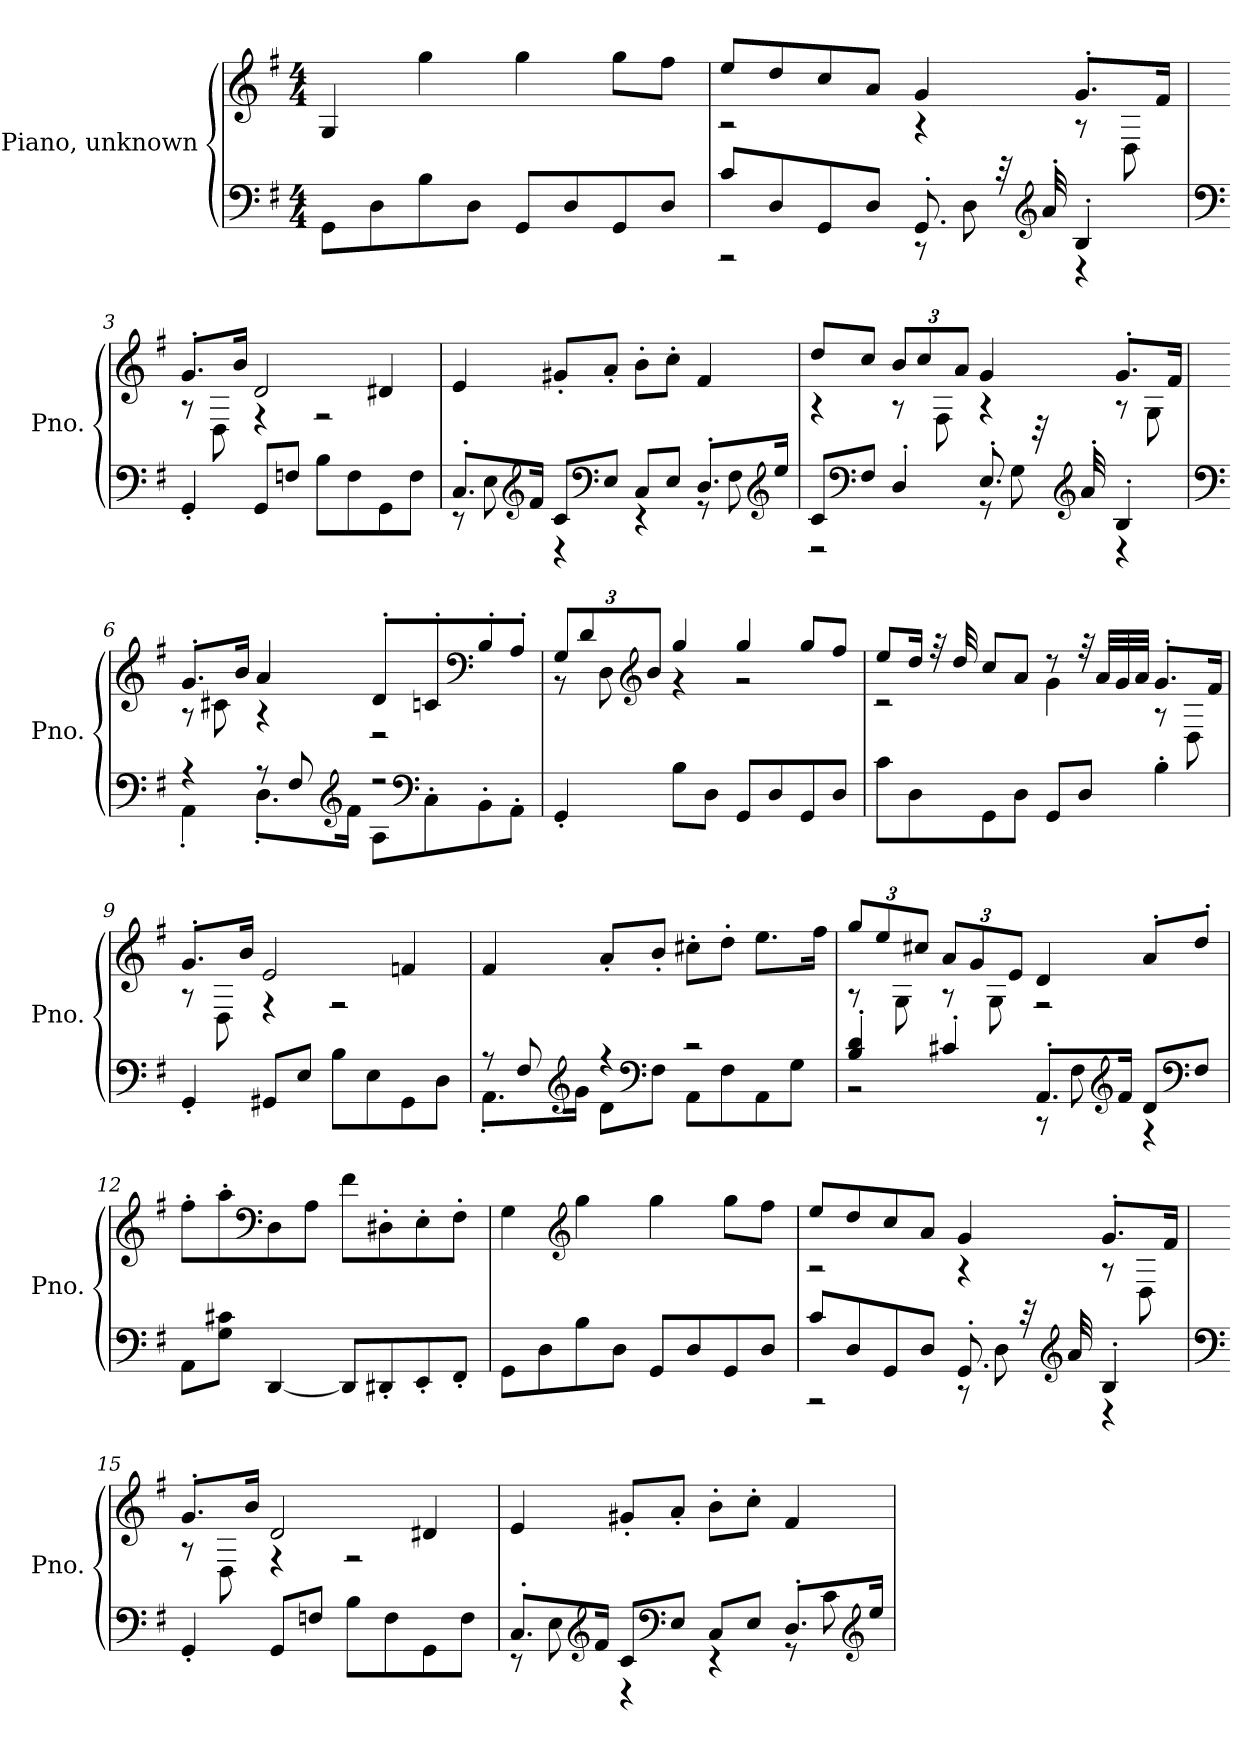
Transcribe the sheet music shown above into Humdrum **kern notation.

**kern	**kern
*part1	*part1
*staff2	*staff1
*I"Piano, unknown	*
*I'Pno.	*
*clefF4	*clefG2
*k[f#]	*k[f#]
*M4/4	*M4/4
*MM120	*MM120
=1	=1
8GG\L	4G/
8D\	.
8B\	4gg\
8D\J	.
8GG/L	4gg\
8D/	.
8GG/	8gg\L
8D/J	8ff#\J
=2	=2
*^	*^
8c/L	2r	8ee/L	2r
8D/	.	8dd/	.
8GG/	.	8cc/	.
8D/J	.	8a/J	.
8.GG'/	8r	4g/	4r
.	8D\	.	.
32r	.	.	.
*clefG2	*	*	*
32a'/	.	.	.
4B'/	4r	8.g'/L	8r
.	.	.	8D\
.	.	16f#/Jk	.
*v	*v	*	*
=3	=3	=3
*clefF4	*	*
4GG'/	8.g'/L	8r
.	.	8D\
.	16b/Jk	.
8GG/L	2d/	4r
8Fn/J	.	.
8B\L	.	2r
8F\	.	.
8GG\	4d#X/	.
8F\J	.	.
*	*v	*v
!!LO:LB:g=z
=4	=4
*^	*
8.C'/L	8r	4e/
.	8E\	.
*clefG2	*	*
16f#/Jk	.	.
8c/L	4r	8g#X'/L
*clefF4	*	*
8E/J	.	8a'/J
8C/L	4r	8b'\L
8E/J	.	8cc'\J
8.D'/L	8r	4f#/
.	8F#\	.
*clefG2	*	*
16ee/Jk	.	.
=5	=5	=5
*	*	*^
8c/L	2r	8dd/L	4r
*clefF4	*	*	*
8F#/J	.	8cc/J	.
*	*	*Xbrackettup	*
4D'/	.	12b/L	8r
.	.	12cc/	.
.	.	.	8F#\
.	.	12a/J	.
8.E'/	8r	4g/	4r
.	8G\	.	.
32r	.	.	.
*clefG2	*	*	*
32a'/	.	.	.
4B'/	4r	8.g'/L	8r
.	.	.	8G\
.	.	16f#/Jk	.
!!LO:LB:g=z	!!
=6	=6	=6	=6
*clefF4	*	*	*
4r	4AA'\	8.g'/L	8r
.	.	.	8c#X\
.	.	16b/Jk	.
8r	8.D'\L	4a/	4r
8F#/	.	.	.
*clefG2	*	*	*
.	16f#\Jk	.	.
2r	8A\L	8d'/L	2r
*clefF4	*	*	*
.	8C'\	8cn'/	.
*	*	*clefF4	*
.	8BB'\	8B'/	.
.	8AA'\J	8A'/J	.
*v	*v	*	*
=7	=7	=7
4GG'/	12G/L	8r
.	12d/	.
.	.	8D\
*	*clefG2	*
.	12b/J	.
8B\L	4gg/	4r
8D\J	.	.
8GG/L	4gg/	2r
8D/	.	.
8GG/	8gg/L	.
8D/J	8ff#/J	.
=8	=8	=8
8c\L	8ee/L	2r
8D\	16dd/Jk	.
.	32r	.
.	32dd/	.
8GG\	8cc/L	.
8D\J	8a/J	.
8GG/L	8r	4g\
8D/J	32r	.
.	32a/LLL	.
.	32g/	.
.	32a/JJJ	.
4B'\	8.g'/L	8r
.	.	8D\
.	16f#/Jk	.
!!LO:LB:g=z	!!
=9	=9	=9
4GG'/	8.g'/L	8r
.	.	8D\
.	16b/Jk	.
8GG#X/L	2e/	4r
8E/J	.	.
8B\L	.	2r
8E\	.	.
8GG#\	4fn/	.
8D\J	.	.
*	*v	*v
=10	=10
*^	*
8r	8.AA'\L	4f#/
8F#/	.	.
*clefG2	*	*
.	16g\Jk	.
4r	8d\L	8a'/L
*clefF4	*	*
.	8F#\J	8b'/J
2r	8AA\L	8cc#X'\L
.	8F#\	8dd'\J
.	8AA\	8.ee\L
.	8G\J	.
.	.	16ff#\Jk
=11	=11	=11
*	*	*^
4B/' 4d/'	2r	12gg/L	8r
.	.	12ee/	.
.	.	.	8G\
.	.	12cc#X/J	.
4c#X'/	.	12a/L	8r
.	.	12g/	.
.	.	.	8G\
.	.	12e/J	.
8.AA'/L	8r	4d/	2r
.	8F#\	.	.
*clefG2	*	*	*
16f#/Jk	.	.	.
8d/L	4r	8a'/L	.
*clefF4	*	*	*
8F#/J	.	8dd'/J	.
*v	*v	*	*
*	*v	*v
!!LO:LB:g=z
=12	=12
8AA\L	8ff#'\L
8G\ 8c#X\J	8aa'\
*	*clefF4
[4DD/	8D\
.	8A\J
8DD/L]	8f#\L
8DD#X'/	8D#X'\
8EE'/	8E'\
8FF#'/J	8F#'\J
=13	=13
8GG\L	4G\
8D\	.
*	*clefG2
8B\	4gg\
8D\J	.
8GG/L	4gg\
8D/	.
8GG/	8gg\L
8D/J	8ff#\J
=14	=14
*^	*^
8c/L	2r	8ee/L	2r
8D/	.	8dd/	.
8GG/	.	8cc/	.
8D/J	.	8a/J	.
8.GG'/	8r	4g/	4r
.	8D\	.	.
32r	.	.	.
*clefG2	*	*	*
32a/	.	.	.
4B'/	4r	8.g'/L	8r
.	.	.	8D\
.	.	16f#/Jk	.
*v	*v	*	*
!!LO:LB:g=z	!!
=15	=15	=15
*clefF4	*	*
4GG'/	8.g'/L	8r
.	.	8D\
.	16b/Jk	.
8GG/L	2d/	4r
8Fn/J	.	.
8B\L	.	2r
8F\	.	.
8GG\	4d#X/	.
8F\J	.	.
*	*v	*v
=16	=16
*^	*
8.C'/L	8r	4e/
.	8E\	.
*clefG2	*	*
16f#/Jk	.	.
8c/L	4r	8g#X'/L
*clefF4	*	*
8E/J	.	8a'/J
8C/L	4r	8b'\L
8E/J	.	8cc'\J
8.D'/L	8r	4f#/
.	8c\	.
*clefG2	*	*
16ee/Jk	.	.
*v	*v	*
=	=
*-	*-
